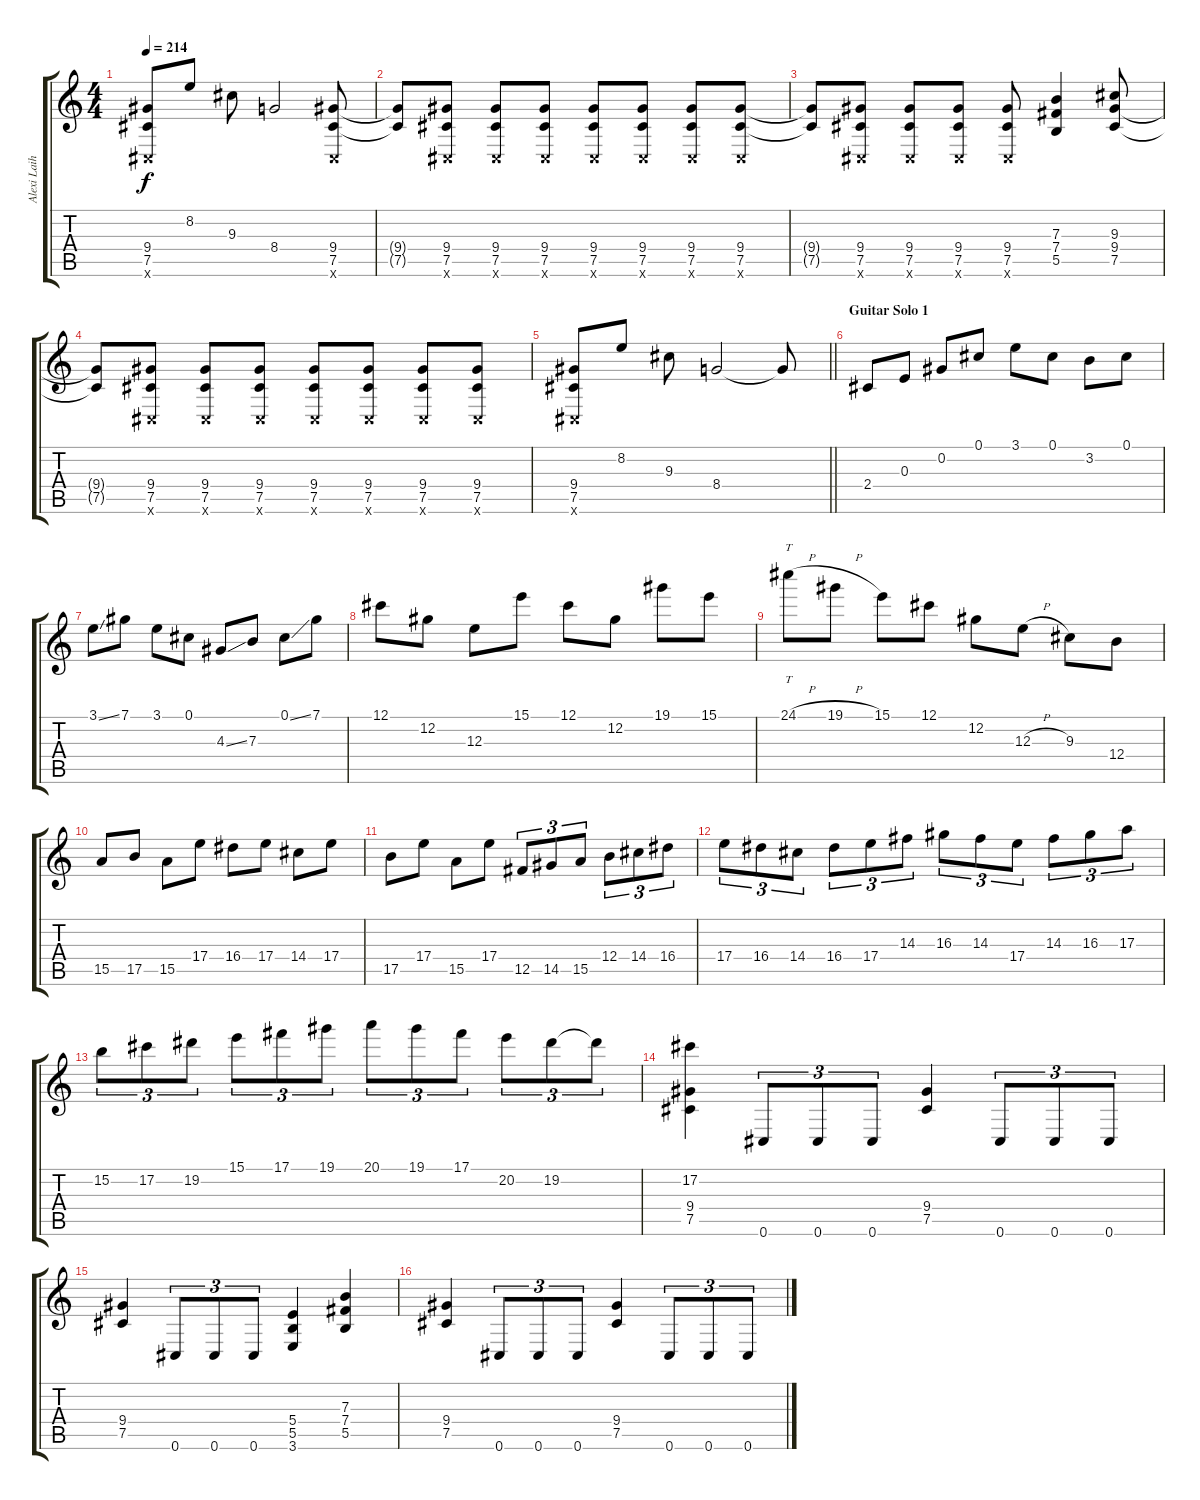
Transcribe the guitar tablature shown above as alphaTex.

\track ("Alexi Laiho" "Alexi Laih") {instrument distortionguitar}
\staff {score tabs}
\tuning (Db4 Ab3 E3 B2 Gb2 Db2) {hide}
\ts (4 4)
\tempo 214
\clef g2
\ks c
(9.4 7.5 0.6{x}).8{dy f} 8.2.8 9.3.8 8.4.2 (9.4 7.5 0.6{x}).8 |
(9.4{t} 7.5{t}).8 (9.4 7.5 0.6{x}).8 (9.4 7.5 0.6{x}).8 (9.4 7.5 0.6{x}).8 (9.4 7.5 0.6{x}).8 (9.4 7.5 0.6{x}).8 (9.4 7.5 0.6{x}).8 (9.4 7.5 0.6{x}).8 |
(9.4{t} 7.5{t}).8 (9.4 7.5 0.6{x}).8 (9.4 7.5 0.6{x}).8 (9.4 7.5 0.6{x}).8 (9.4 7.5 0.6{x}).8 (7.3 7.4 5.5).4 (9.3 9.4 7.5).8 |
(9.4{t} 7.5{t}).8 (9.4 7.5 0.6{x}).8 (9.4 7.5 0.6{x}).8 (9.4 7.5 0.6{x}).8 (9.4 7.5 0.6{x}).8 (9.4 7.5 0.6{x}).8 (9.4 7.5 0.6{x}).8 (9.4 7.5 0.6{x}).8 |
\barLineRight lightlight
(9.4 7.5 0.6{x}).8 8.2.8 9.3.8 8.4.2 8.4{t}.8 |
\section ("" "Guitar Solo 1")
2.4.8 0.3.8 0.2.8 0.1.8 3.1.8 0.1.8 3.2.8 0.1.8 |
3.1{ss}.8 7.1.8 3.1.8 0.1.8 4.3{ss}.8 7.3.8 0.1{ss}.8 7.1.8 |
12.1.8 12.2.8 12.3.8 15.1.8 12.1.8 12.2.8 19.1.8 15.1.8 |
24.1{h}.8{tt} 19.1{h}.8 15.1.8 12.1.8 12.2.8 12.3{h}.8 9.3.8 12.4.8 |
15.5.8 17.5.8 15.5.8 17.4.8 16.4.8 17.4.8 14.4.8 17.4.8 |
17.5.8 17.4.8 15.5.8 17.4.8 12.5.8{tu (3 2)} 14.5.8{tu (3 2)} 15.5.8{tu (3 2)} 12.4.8{tu (3 2)} 14.4.8{tu (3 2)} 16.4.8{tu (3 2)} |
17.4.8{tu (3 2)} 16.4.8{tu (3 2)} 14.4.8{tu (3 2)} 16.4.8{tu (3 2)} 17.4.8{tu (3 2)} 14.3.8{tu (3 2)} 16.3.8{tu (3 2)} 14.3.8{tu (3 2)} 17.4.8{tu (3 2)} 14.3.8{tu (3 2)} 16.3.8{tu (3 2)} 17.3.8{tu (3 2)} |
15.2.8{tu (3 2)} 17.2.8{tu (3 2)} 19.2.8{tu (3 2)} 15.1.8{tu (3 2)} 17.1.8{tu (3 2)} 19.1.8{tu (3 2)} 20.1.8{tu (3 2)} 19.1.8{tu (3 2)} 17.1.8{tu (3 2)} 20.2.8{tu (3 2)} 19.2.8{tu (3 2)} 19.2{t}.8{tu (3 2)} |
(17.2 9.4 7.5).4 0.6.8{tu (3 2)} 0.6.8{tu (3 2)} 0.6.8{tu (3 2)} (9.4 7.5).4 0.6.8{tu (3 2)} 0.6.8{tu (3 2)} 0.6.8{tu (3 2)} |
(9.4 7.5).4 0.6.8{tu (3 2)} 0.6.8{tu (3 2)} 0.6.8{tu (3 2)} (5.4 5.5 3.6).4 (7.3 7.4 5.5).4 |
(9.4 7.5).4 0.6.8{tu (3 2)} 0.6.8{tu (3 2)} 0.6.8{tu (3 2)} (9.4 7.5).4 0.6.8{tu (3 2)} 0.6.8{tu (3 2)} 0.6.8{tu (3 2)}
